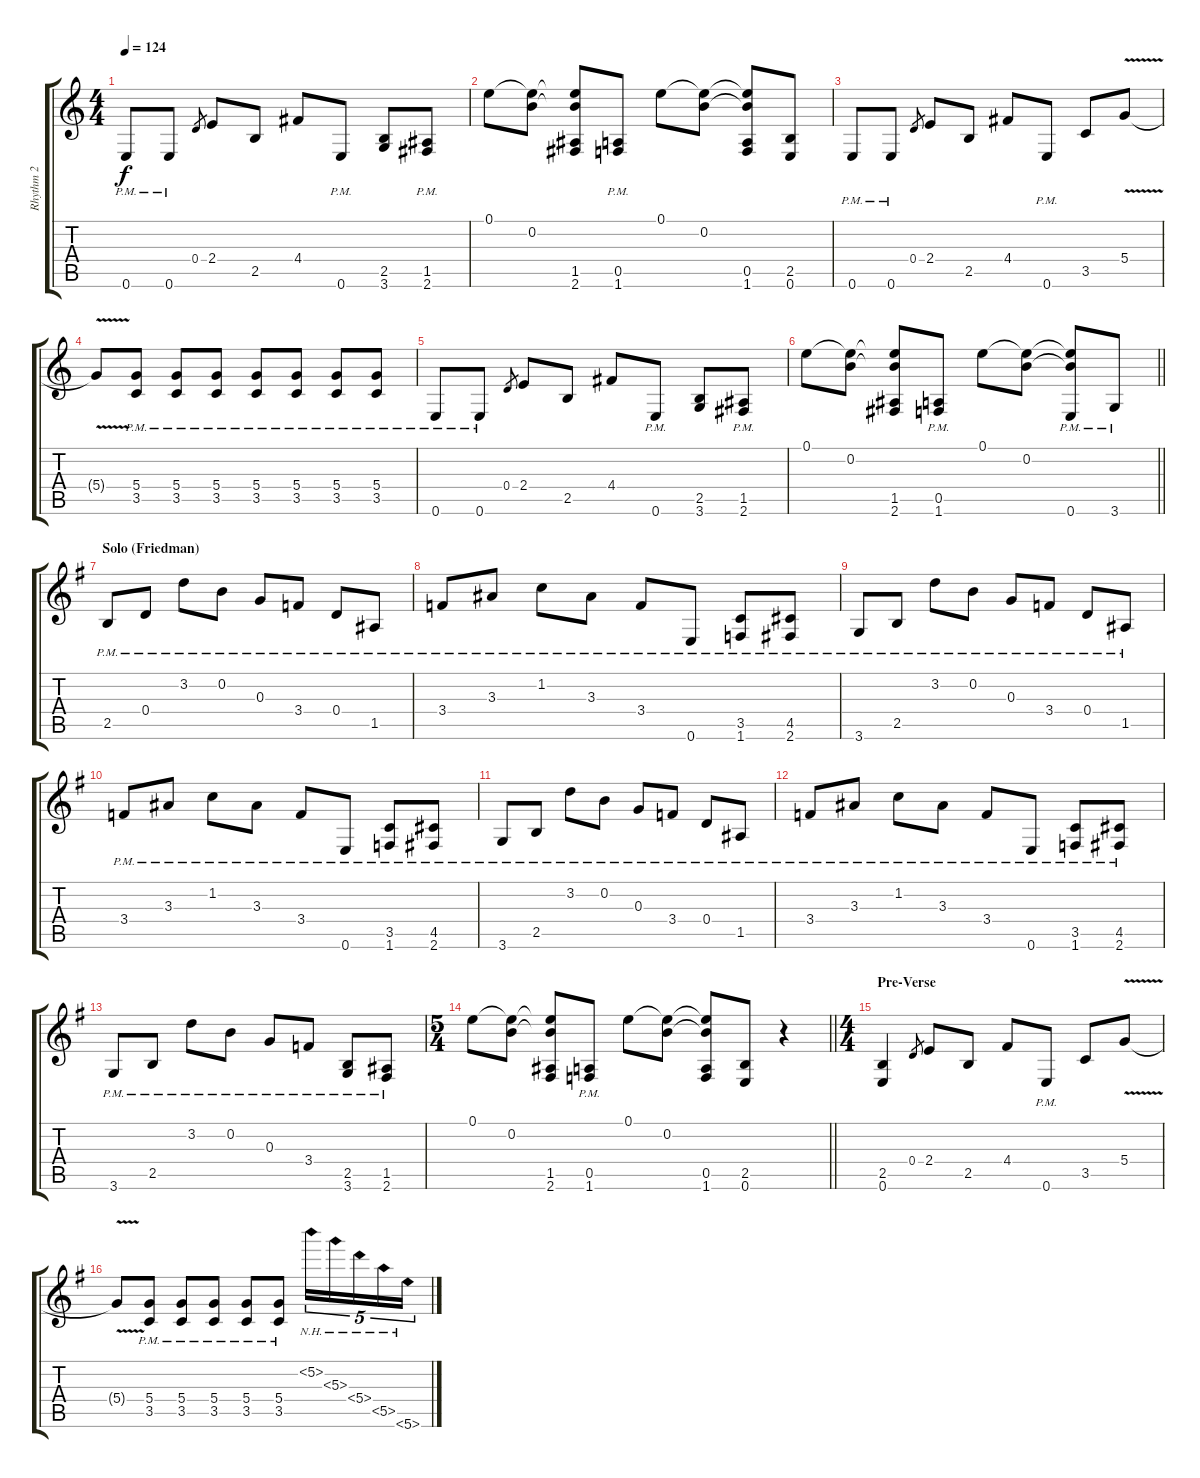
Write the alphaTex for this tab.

\track ("Rhythm 2" "Rhythm 2") {instrument distortionguitar}
\staff {score tabs}
\tuning (E4 B3 G3 D3 A2 E2) {hide}
\ts (4 4)
\tempo 124
\clef g2
\ks c
0.6{pm}.8{dy f} 0.6{pm}.8 0.4.8{gr} 2.4.8 2.5.8 4.4.8 0.6{pm}.8 (2.5 3.6).8 (1.5{pm} 2.6{pm}).8 |
0.1.8 (0.1{t} 0.2).8 (0.1{t} 0.2{t} 1.5 2.6).8 (0.5{pm} 1.6{pm}).8 0.1.8 (0.1{t} 0.2).8 (0.1{t} 0.2{t} 0.5 1.6).8 (2.5 0.6).8 |
0.6{pm}.8 0.6{pm}.8 0.4.8{gr} 2.4.8 2.5.8 4.4.8 0.6{pm}.8 3.5.8 5.4{v}.8 |
5.4{v t}.8 (5.4{pm} 3.5{pm}).8 (5.4{pm} 3.5{pm}).8 (5.4{pm} 3.5{pm}).8 (5.4{pm} 3.5{pm}).8 (5.4{pm} 3.5{pm}).8 (5.4{pm} 3.5{pm}).8 (5.4{pm} 3.5{pm}).8 |
0.6{pm}.8 0.6{pm}.8 0.4.8{gr} 2.4.8 2.5.8 4.4.8 0.6{pm}.8 (2.5 3.6).8 (1.5{pm} 2.6{pm}).8 |
\barLineRight lightlight
0.1.8 (0.1{t} 0.2).8 (0.1{t} 0.2{t} 1.5 2.6).8 (0.5{pm} 1.6{pm}).8 0.1.8 (0.1{t} 0.2).8 (0.1{t} 0.2{t} 0.6{pm}).8 3.6{pm}.8 |
\section ("" "Solo (Friedman)")
\ks g
2.5{pm}.8 0.4{pm}.8 3.2{pm}.8 0.2{pm}.8 0.3{pm}.8 3.4{pm}.8 0.4{pm}.8 1.5{pm}.8 |
3.4{pm}.8 3.3{pm}.8 1.2{pm}.8 3.3{pm}.8 3.4{pm}.8 0.6{pm}.8 (3.5{pm} 1.6{pm}).8 (4.5{pm} 2.6{pm}).8 |
3.6{pm}.8 2.5{pm}.8 3.2{pm}.8 0.2{pm}.8 0.3{pm}.8 3.4{pm}.8 0.4{pm}.8 1.5{pm}.8 |
3.4{pm}.8 3.3{pm}.8 1.2{pm}.8 3.3{pm}.8 3.4{pm}.8 0.6{pm}.8 (3.5{pm} 1.6{pm}).8 (4.5{pm} 2.6{pm}).8 |
3.6{pm}.8 2.5{pm}.8 3.2{pm}.8 0.2{pm}.8 0.3{pm}.8 3.4{pm}.8 0.4{pm}.8 1.5{pm}.8 |
3.4{pm}.8 3.3{pm}.8 1.2{pm}.8 3.3{pm}.8 3.4{pm}.8 0.6{pm}.8 (3.5{pm} 1.6{pm}).8 (4.5{pm} 2.6{pm}).8 |
3.6{pm}.8 2.5{pm}.8 3.2{pm}.8 0.2{pm}.8 0.3{pm}.8 3.4{pm}.8 (2.5{pm} 3.6{pm}).8 (1.5{pm} 2.6{pm}).8 |
\ts (5 4)
\barLineRight lightlight
0.1.8 (0.1{t} 0.2).8 (0.1{t} 0.2{t} 1.5 2.6).8 (0.5{pm} 1.6{pm}).8 0.1.8 (0.1{t} 0.2).8 (0.1{t} 0.2{t} 0.5 1.6).8 (2.5 0.6).8 r.4 |
\ts (4 4)
\section ("" "Pre-Verse")
(2.5 0.6).4 0.4.8{gr} 2.4.8 2.5.8 4.4.8 0.6{pm}.8 3.5.8 5.4{v}.8 |
5.4{v t}.8 (5.4{pm} 3.5{pm}).8 (5.4{pm} 3.5{pm}).8 (5.4{pm} 3.5{pm}).8 (5.4{pm} 3.5{pm}).8 (5.4{pm} 3.5{pm}).8 5.2{nh}.16{tu (5 4)} 5.3{nh}.16{tu (5 4)} 5.4{nh}.16{tu (5 4)} 5.5{nh}.16{tu (5 4)} 5.6{nh}.16{tu (5 4)}
